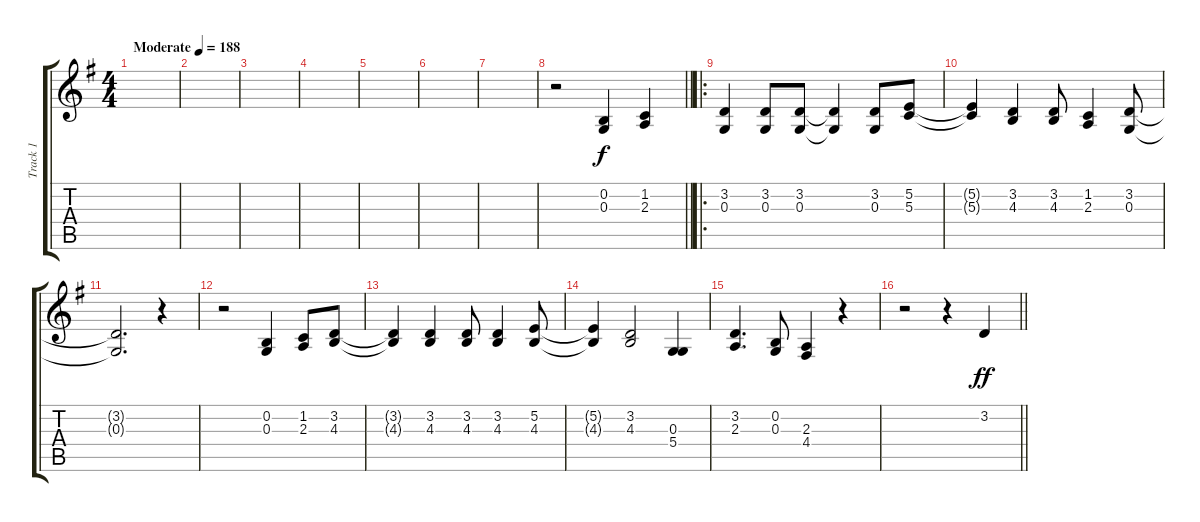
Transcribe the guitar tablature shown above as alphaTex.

\track ("Track 1" "Track 1") {instrument tenorsax}
\staff {score tabs}
\tuning (E4 B3 G3 D3 A2 E2) {hide}
\ts (4 4)
\tempo (188 "Moderate")
\clef g2
\ks g
|
|
|
|
|
|
|
\barLineRight lightlight
r.2 (0.2 0.3).4 (1.2 2.3).4 |
\ro
(3.2 0.3).4 (3.2 0.3).8 (3.2 0.3).8 (3.2{t} 0.3{t}).4 (3.2 0.3).8 (5.2 5.3).8 |
(5.2{t} 5.3{t}).4 (3.2 4.3).4 (3.2 4.3).8 (1.2 2.3).4 (3.2 0.3).8 |
(3.2{t} 0.3{t}).2{d} r.4 |
r.2 (0.2 0.3).4 (1.2 2.3).8 (3.2 4.3).8 |
(3.2{t} 4.3{t}).4 (3.2 4.3).4 (3.2 4.3).8 (3.2 4.3).4 (5.2 4.3).8 |
(5.2{t} 4.3{t}).4 (3.2 4.3).2 (0.3 5.4).4 |
(3.2 2.3).4{d} (0.2 0.3).8 (2.3 4.4).4 r.4 |
\barLineRight lightlight
r.2 r.4 3.2.4{dy ff}
